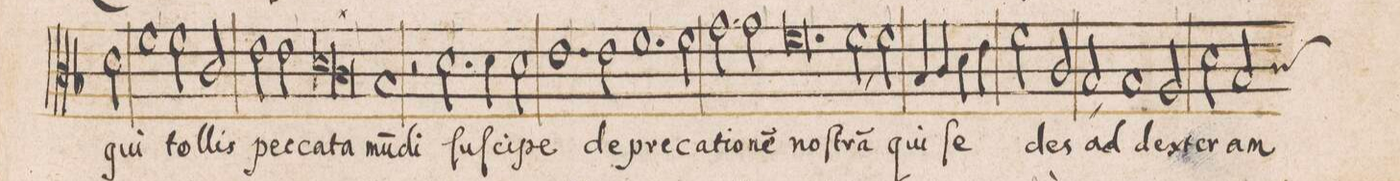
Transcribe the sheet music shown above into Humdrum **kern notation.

**kern	**text
*I"DISCANTVS	*
*clefC3	*
*k[b-]	*
*met(C|)	*
*M2/1	*
2d\	qui
1f	tol-
=64-	=64-
2f\	-lis
2c/	pec-
2e\	-ca-
2e\	-ta
=65-	=65-
*lig	*
1d	mu(n)-
1c	.
*Xlig	*
=66-	=66-
1B-	-di
2r	.
2.d\	ſuſ-
=67-	=67-
4d\	-ci-
2d\	-pe
1.e	de-
=68-	=68-
2e\	-pre-
1.f	-ca-
=69-	=69-
2f\	-ti-
2g\	-o-
2g\	-ne(m)
=70-	=70-
0.f	noſ-
=71-	=71-
2f,\	-tra(m)
2f\	qui
=72-	=72-
4B-/	.
4c/	.
4d\	ſe-
4e\	.
2f\	.
2c/	.
=73-	=73-
2B-,/	-des
1B-	ad
2A/	dex-
=74-	=74-
2d\	-te-
*custos:c	*
2B-/	-ram
*-	*-
